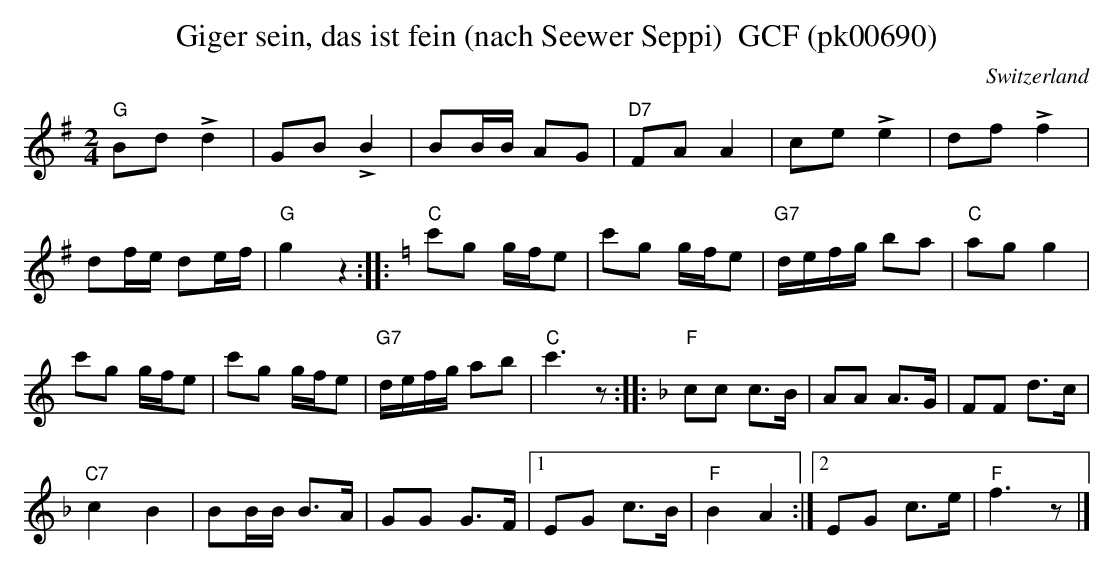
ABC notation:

X:1
T:Giger sein, das ist fein (nach Seewer Seppi)  GCF (pk00690)
O:Switzerland
M:2/4
L:1/16
K:G major
"G"B2d2 !>!d4 | G2B2 !>!B4 | B2BB A2G2 | "D7"F2A2A4 | c2e2!>!e4 | d2f2 !>!f4 |
d2fe d2ef | "G"g4z4:: [K:C] "C"c'2g2 gfe2 | c'2g2 gfe2 | "G7"defg b2a2 | "C"a2g2g4 |
c'2g2 gfe2 | c'2g2 gfe2 | "G7"defg a2b2 | "C"c'6z2:: [K:F] "F"c2c2 c3B | A2A2 A3G | F2F2 d3c  |
"C7"c4B4 | B2BB B3A | G2G2 G3F |1 E2G2 c3B | "F"B4A4 :|2 E2G2 c3e | "F"f6z2 |]
